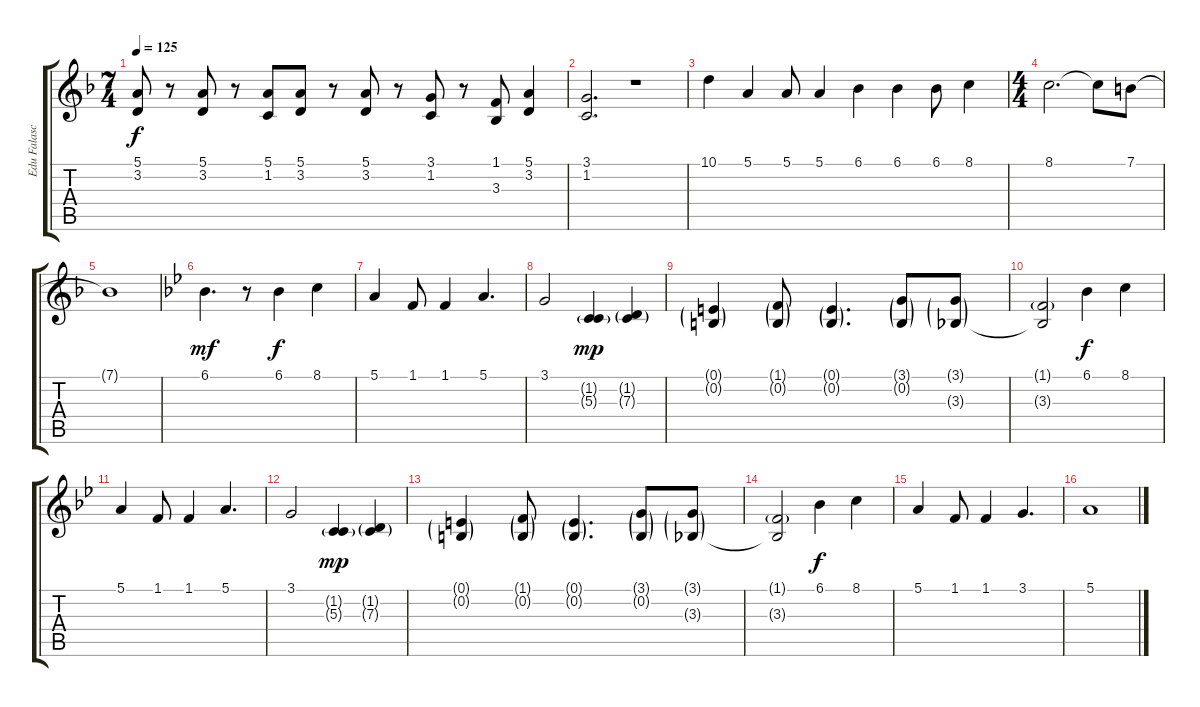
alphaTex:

\track ("Edu Falaschi" "Edu Falasc") {instrument clarinet}
\staff {score tabs}
\tuning (E4 B3 G3 D3 A2 E2) {hide}
\ts (7 4)
\tempo 125
\clef g2
\ks dminor
(5.1 3.2).8{dy f} r.8 (5.1 3.2).8 r.8 (5.1 1.2).8 (5.1 3.2).8 r.8 (5.1 3.2).8 r.8 (3.1 1.2).8 r.8 (1.1 3.3).8 (5.1 3.2).4 |
(3.1 1.2).2{d} r.1 |
10.1.4 5.1.4 5.1.8 5.1.4 6.1.4 6.1.4 6.1.8 8.1.4 |
\ts (4 4)
8.1.2{d} 8.1{t}.8 7.1.8 |
7.1{t}.1 |
\ks bb
6.1.4{d dy mf} r.8 6.1.4{dy f} 8.1.4 |
5.1.4 1.1.8 1.1.4 5.1.4{d} |
3.1.2 (1.2{g} 5.3{g}).4{dy mp} (1.2{g} 7.3{g}).4 |
(0.1{g} 0.2{g}).4 (1.1{g} 0.2{g}).8 (0.1{g} 0.2{g}).4{d} (3.1{g} 0.2{g}).8 (3.1{g} 3.3{g}).8 |
(1.1{g} 3.3{t}).2 6.1.4{dy f} 8.1.4 |
5.1.4 1.1.8 1.1.4 5.1.4{d} |
3.1.2 (1.2{g} 5.3{g}).4{dy mp} (1.2{g} 7.3{g}).4 |
(0.1{g} 0.2{g}).4 (1.1{g} 0.2{g}).8 (0.1{g} 0.2{g}).4{d} (3.1{g} 0.2{g}).8 (3.1{g} 3.3{g}).8 |
(1.1{g} 3.3{t}).2 6.1.4{dy f} 8.1.4 |
5.1.4 1.1.8 1.1.4 3.1.4{d} |
5.1.1
